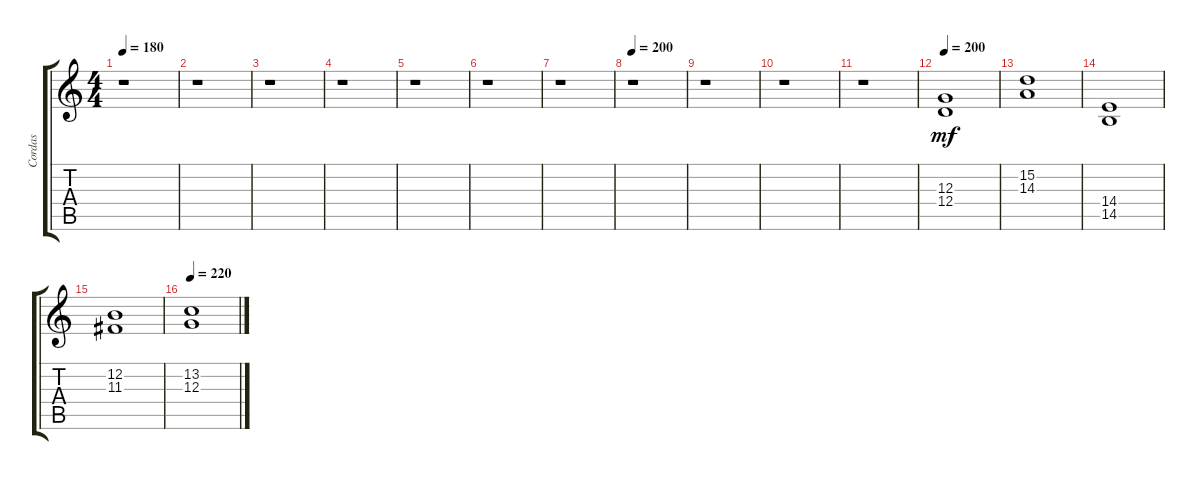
\track ("Cordas" "Cordas") {instrument stringensemble1}
\staff {score tabs}
\tuning (E4 B3 G3 D3 A2 E2) {hide}
\ts (4 4)
\tempo 180
\clef g2
\ks c
r.1{dy f} |
r.1 |
r.1 |
r.1 |
r.1 |
r.1 |
r.1 |
\tempo 200
r.1 |
r.1 |
r.1 |
r.1 |
\tempo 200
(12.3 12.4).1{dy mf volume 10} |
(15.2 14.3).1 |
(14.4 14.5).1 |
(12.2 11.3).1 |
\tempo 220
(13.2 12.3).1
